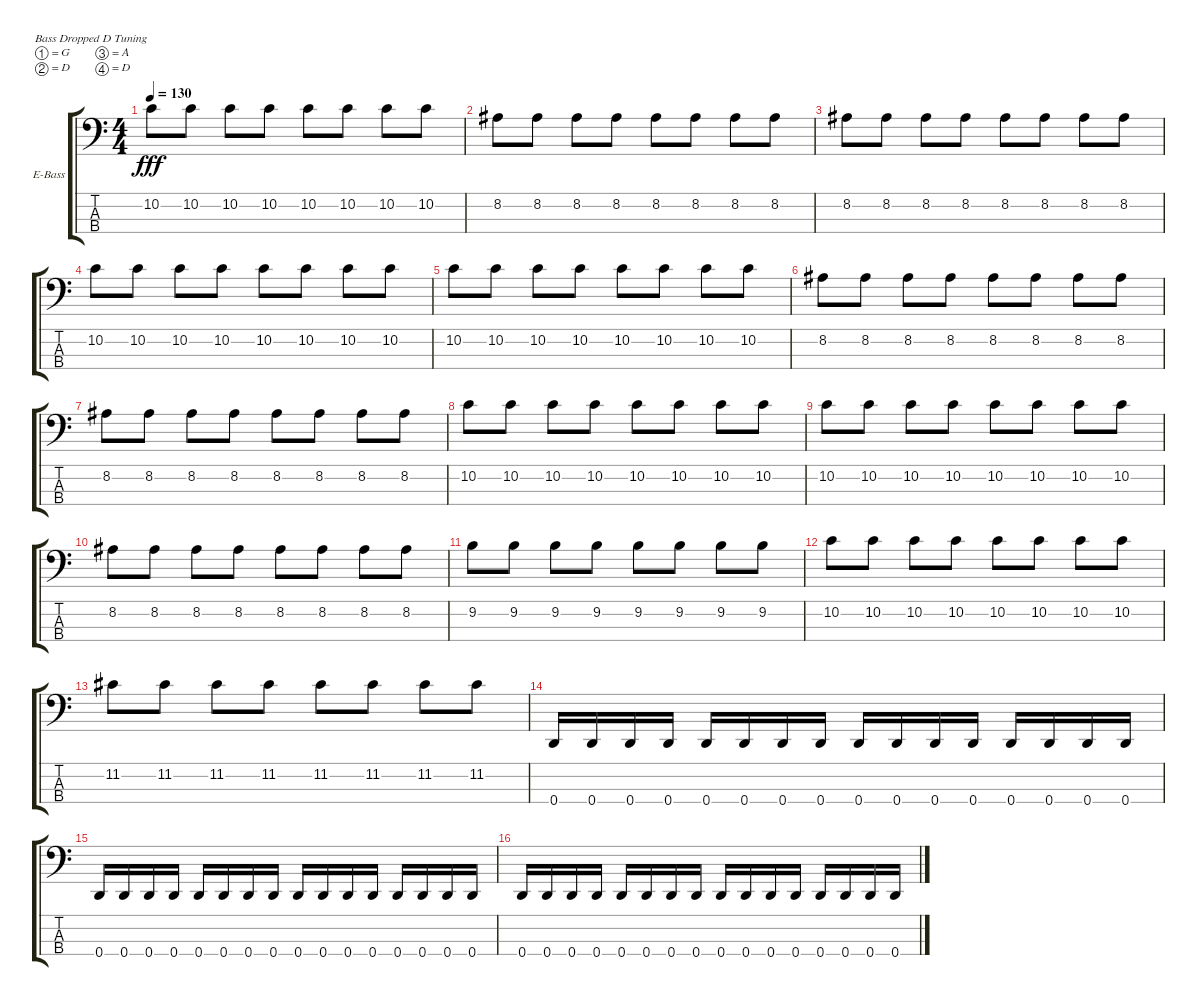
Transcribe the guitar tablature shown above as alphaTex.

\bracketExtendMode groupsimilarinstruments
\firstSystemTrackNameOrientation horizontal
\otherSystemsTrackNameOrientation horizontal
\track ("Bass (Johnny)" "E-Bass") {instrument electricbasspick}
\staff {score tabs}
\tuning (G2 D2 A1 D1)
\ts (4 4)
\tempo 130
\clef f4
\ks c
10.2.8{dy fff} 10.2.8 10.2.8 10.2.8 10.2.8 10.2.8 10.2.8 10.2.8 |
8.2.8 8.2.8 8.2.8 8.2.8 8.2.8 8.2.8 8.2.8 8.2.8 |
8.2.8 8.2.8 8.2.8 8.2.8 8.2.8 8.2.8 8.2.8 8.2.8 |
10.2.8 10.2.8 10.2.8 10.2.8 10.2.8 10.2.8 10.2.8 10.2.8 |
10.2.8 10.2.8 10.2.8 10.2.8 10.2.8 10.2.8 10.2.8 10.2.8 |
8.2.8 8.2.8 8.2.8 8.2.8 8.2.8 8.2.8 8.2.8 8.2.8 |
8.2.8 8.2.8 8.2.8 8.2.8 8.2.8 8.2.8 8.2.8 8.2.8 |
10.2.8 10.2.8 10.2.8 10.2.8 10.2.8 10.2.8 10.2.8 10.2.8 |
10.2.8 10.2.8 10.2.8 10.2.8 10.2.8 10.2.8 10.2.8 10.2.8 |
8.2.8 8.2.8 8.2.8 8.2.8 8.2.8 8.2.8 8.2.8 8.2.8 |
9.2.8 9.2.8 9.2.8 9.2.8 9.2.8 9.2.8 9.2.8 9.2.8 |
10.2.8 10.2.8 10.2.8 10.2.8 10.2.8 10.2.8 10.2.8 10.2.8 |
11.2.8 11.2.8 11.2.8 11.2.8 11.2.8 11.2.8 11.2.8 11.2.8 |
0.4.16 0.4.16 0.4.16 0.4.16 0.4.16 0.4.16 0.4.16 0.4.16 0.4.16 0.4.16 0.4.16 0.4.16 0.4.16 0.4.16 0.4.16 0.4.16 |
0.4.16 0.4.16 0.4.16 0.4.16 0.4.16 0.4.16 0.4.16 0.4.16 0.4.16 0.4.16 0.4.16 0.4.16 0.4.16 0.4.16 0.4.16 0.4.16 |
0.4.16 0.4.16 0.4.16 0.4.16 0.4.16 0.4.16 0.4.16 0.4.16 0.4.16 0.4.16 0.4.16 0.4.16 0.4.16 0.4.16 0.4.16 0.4.16
